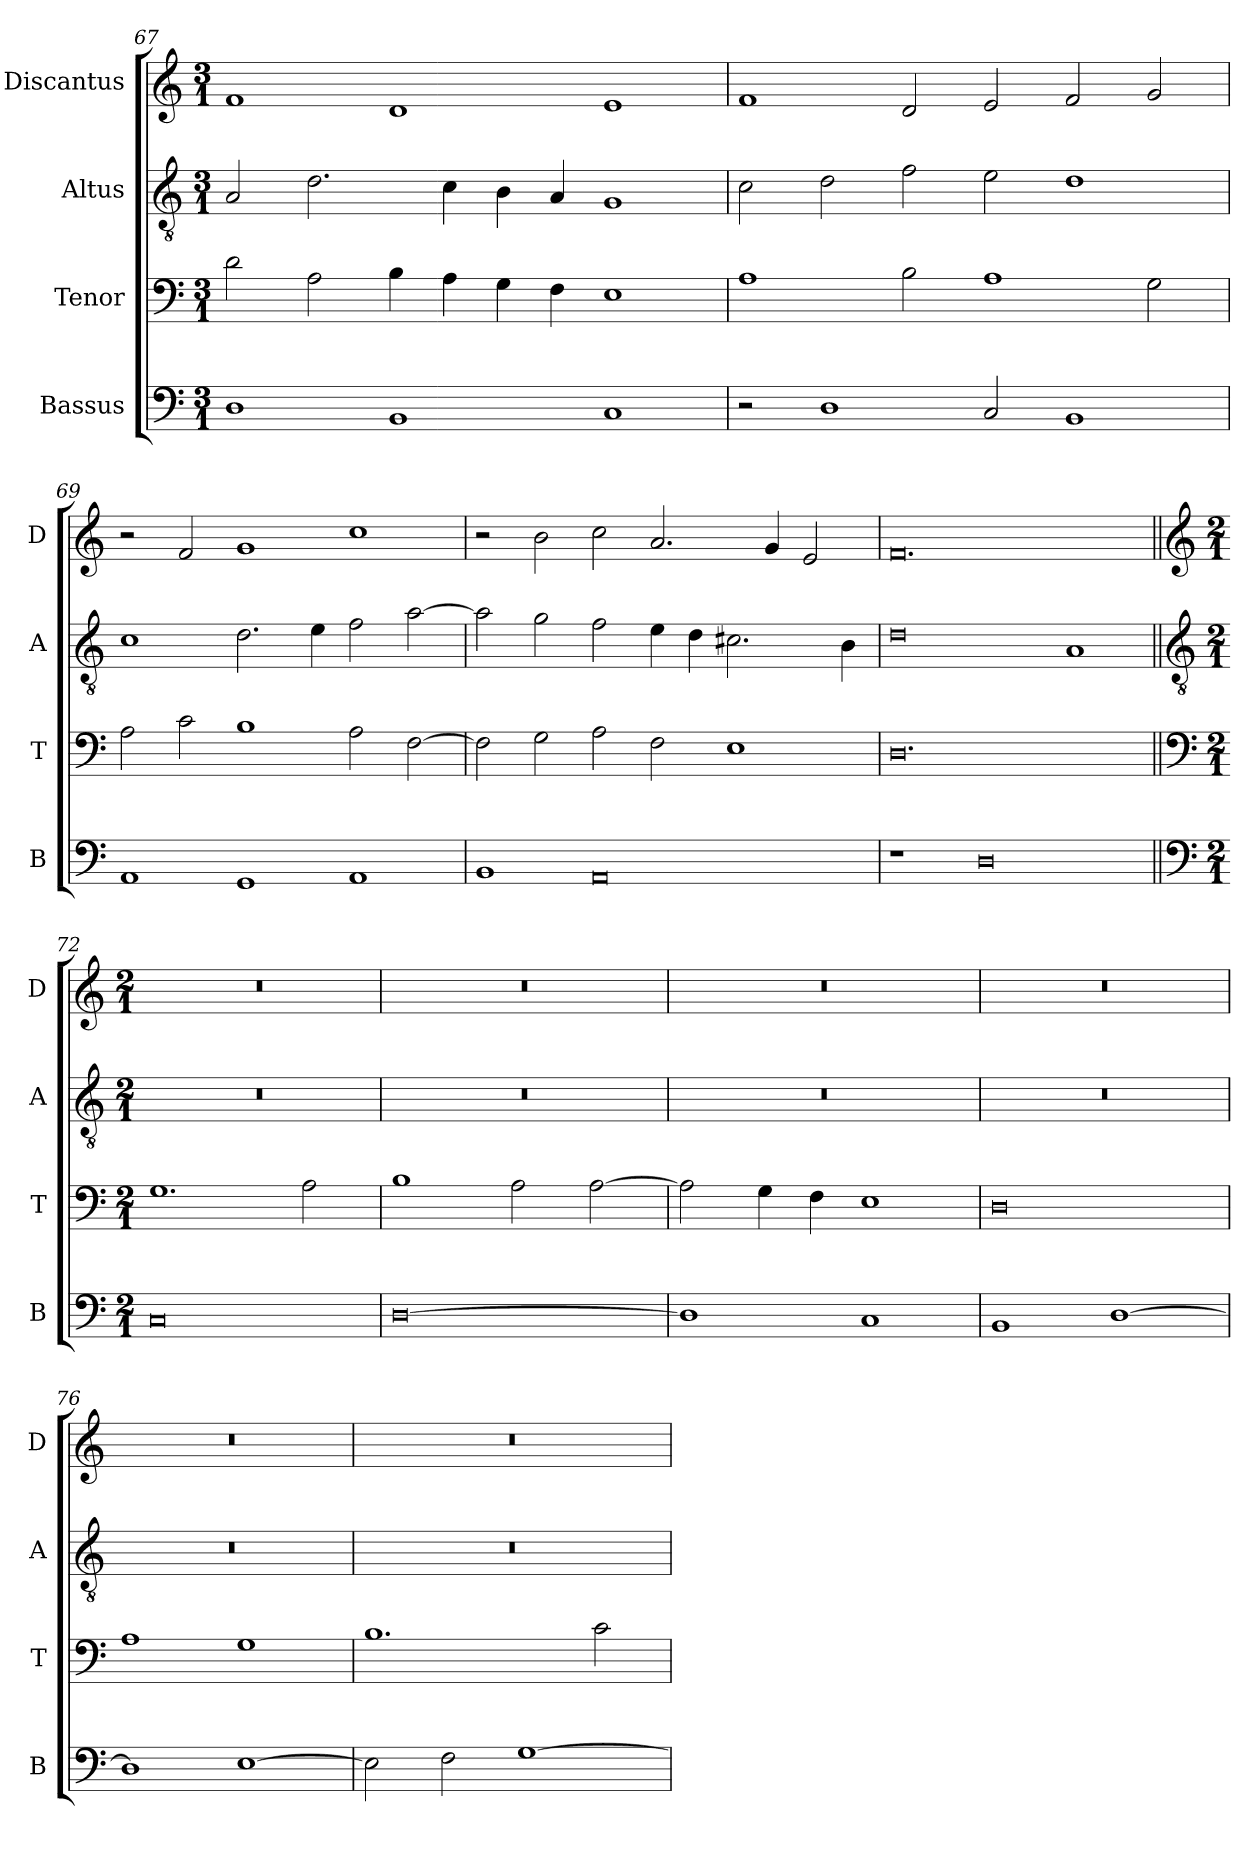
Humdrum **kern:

**kern	**kern	**kern	**kern
*part4	*part3	*part2	*part1
*staff4	*staff3	*staff2	*staff1
*I"Bassus	*I"Tenor	*I"Altus	*I"Discantus
*I'B	*I'T	*I'A	*I'D
*clefF4	*clefF4	*clefGv2	*clefG2
*k[]	*k[]	*k[]	*k[]
*M3/1	*M3/1	*M3/1	*M3/1
=67	=67	=67	=67
1D	2d\	2A/	1f
.	2A\	2.d\	.
1BB	4B\	.	1d
.	4A\	4c\	.
.	4G\	4B\	.
.	4F\	4A/	.
1C	1E	1G	1e
=68	=68	=68	=68
2r	1A	2c\	1f
1D	.	2d\	.
.	2B\	2f\	2d/
2C/	1A	2e\	2e/
1BB	.	1d	2f/
.	2G\	.	2g/
=69	=69	=69	=69
1AA	2A\	1c	2r
.	2c\	.	2f/
1GG	1B	2.d\	1g
.	.	4e\	.
1AA	2A\	2f\	1cc
.	[2F\	[2a\	.
=70	=70	=70	=70
1BB	2F\]	2a\]	2r
.	2G\	2g\	2b\
0AA	2A\	2f\	2cc\
.	2F\	4e\	2.a/
.	.	4d\	.
.	1E	2.c#X\	.
.	.	.	4g/
.	.	.	2e/
.	.	4B\	.
=71	=71	=71	=71
1r	0.D	0d	0.f
0D	.	.	.
.	.	1A	.
!!LO:LB:g=z
=72||	=72||	=72||	=72||
*clefF4	*clefF4	*clefGv2	*clefG2
*k[]	*k[]	*k[]	*k[]
*M2/1	*M2/1	*M2/1	*M2/1
0C	1.G	0r	0r
.	2A\	.	.
=73	=73	=73	=73
[0D	1B	0r	0r
.	2A\	.	.
.	[2A\	.	.
=74	=74	=74	=74
1D]	2A\]	0r	0r
.	4G\	.	.
.	4F\	.	.
1C	1E	.	.
=75	=75	=75	=75
1BB	0D	0r	0r
[1D	.	.	.
=76	=76	=76	=76
1D]	1A	0r	0r
[1E	1G	.	.
=77	=77	=77	=77
2E\]	1.B	0r	0r
2F\	.	.	.
[1G	.	.	.
.	2c\	.	.
=	=	=	=
*-	*-	*-	*-
